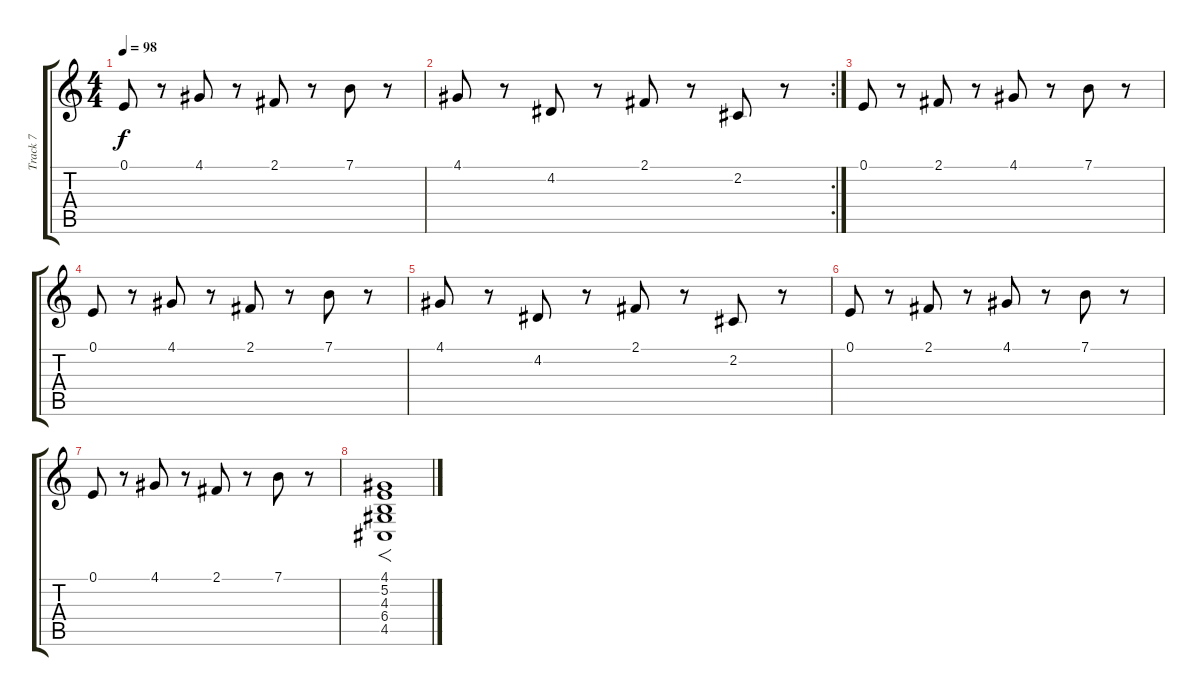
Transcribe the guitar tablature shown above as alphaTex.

\track ("Track 7" "Track 7") {instrument choiraahs}
\staff {score tabs}
\tuning (E4 B3 G3 D3 A2 E2) {hide}
\ts (4 4)
\tempo 98
\clef g2
\ks c
0.1.8{dy f} r.8 4.1.8 r.8 2.1.8 r.8 7.1.8 r.8 |
\rc 2
4.1.8 r.8 4.2.8 r.8 2.1.8 r.8 2.2.8 r.8 |
0.1.8 r.8 2.1.8 r.8 4.1.8 r.8 7.1.8 r.8 |
0.1.8 r.8 4.1.8 r.8 2.1.8 r.8 7.1.8 r.8 |
4.1.8 r.8 4.2.8 r.8 2.1.8 r.8 2.2.8 r.8 |
0.1.8 r.8 2.1.8 r.8 4.1.8 r.8 7.1.8 r.8 |
0.1.8 r.8 4.1.8 r.8 2.1.8 r.8 7.1.8 r.8 |
(4.1 5.2 4.3 6.4 4.5).1{f}
